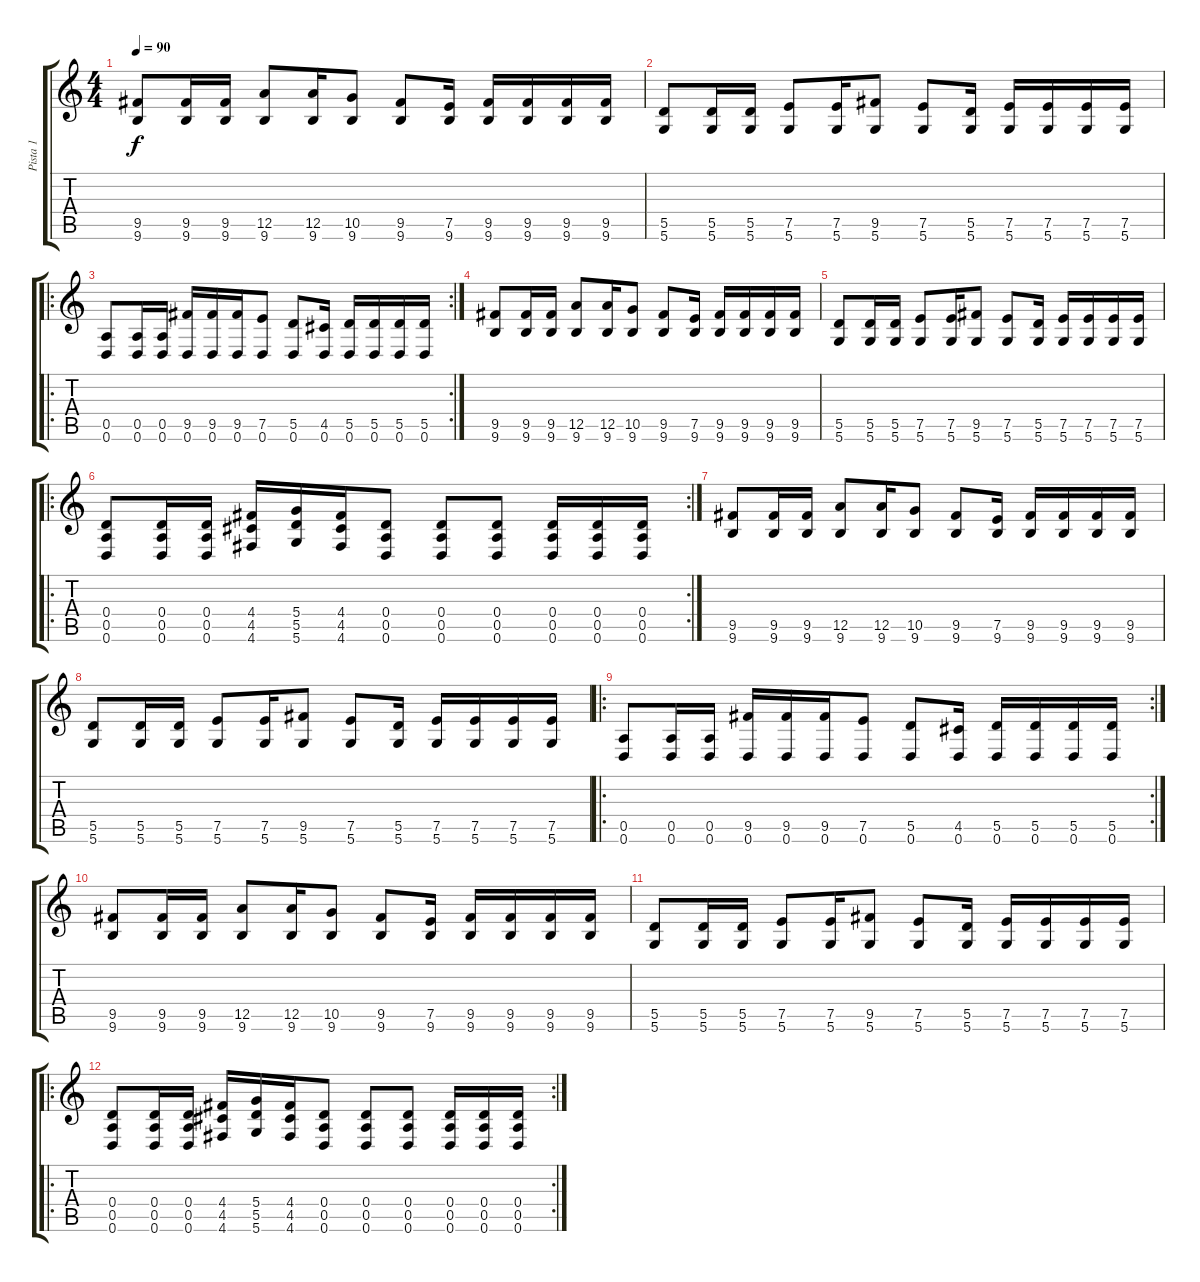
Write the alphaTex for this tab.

\track ("Pista 1" "Pista 1") {instrument distortionguitar}
\staff {score tabs}
\tuning (E4 B3 G3 D3 A2 D2) {hide}
\ts (4 4)
\tempo 90
\clef g2
\ks c
(9.5 9.6).8{dy f} (9.5 9.6).16 (9.5 9.6).16 (12.5 9.6).8 (12.5 9.6).16 (10.5 9.6).8 (9.5 9.6).8 (7.5 9.6).16 (9.5 9.6).16 (9.5 9.6).16 (9.5 9.6).16 (9.5 9.6).16 |
(5.5 5.6).8 (5.5 5.6).16 (5.5 5.6).16 (7.5 5.6).8 (7.5 5.6).16 (9.5 5.6).8 (7.5 5.6).8 (5.5 5.6).16 (7.5 5.6).16 (7.5 5.6).16 (7.5 5.6).16 (7.5 5.6).16 |
\ro
\rc 2
(0.5 0.6).8 (0.5 0.6).16 (0.5 0.6).16 (9.5 0.6).16 (9.5 0.6).16 (9.5 0.6).16 (7.5 0.6).8 (5.5 0.6).8 (4.5 0.6).16 (5.5 0.6).16 (5.5 0.6).16 (5.5 0.6).16 (5.5 0.6).16 |
(9.5 9.6).8 (9.5 9.6).16 (9.5 9.6).16 (12.5 9.6).8 (12.5 9.6).16 (10.5 9.6).8 (9.5 9.6).8 (7.5 9.6).16 (9.5 9.6).16 (9.5 9.6).16 (9.5 9.6).16 (9.5 9.6).16 |
(5.5 5.6).8 (5.5 5.6).16 (5.5 5.6).16 (7.5 5.6).8 (7.5 5.6).16 (9.5 5.6).8 (7.5 5.6).8 (5.5 5.6).16 (7.5 5.6).16 (7.5 5.6).16 (7.5 5.6).16 (7.5 5.6).16 |
\ro
\rc 2
(0.4 0.5 0.6).8 (0.4 0.5 0.6).16 (0.4 0.5 0.6).16 (4.4 4.5 4.6).16 (5.4 5.5 5.6).16 (4.4 4.5 4.6).16 (0.4 0.5 0.6).8 (0.4 0.5 0.6).8 (0.4 0.5 0.6).8 (0.4 0.5 0.6).16 (0.4 0.5 0.6).16 (0.4 0.5 0.6).16 |
(9.5 9.6).8 (9.5 9.6).16 (9.5 9.6).16 (12.5 9.6).8 (12.5 9.6).16 (10.5 9.6).8 (9.5 9.6).8 (7.5 9.6).16 (9.5 9.6).16 (9.5 9.6).16 (9.5 9.6).16 (9.5 9.6).16 |
(5.5 5.6).8 (5.5 5.6).16 (5.5 5.6).16 (7.5 5.6).8 (7.5 5.6).16 (9.5 5.6).8 (7.5 5.6).8 (5.5 5.6).16 (7.5 5.6).16 (7.5 5.6).16 (7.5 5.6).16 (7.5 5.6).16 |
\ro
\rc 2
(0.5 0.6).8 (0.5 0.6).16 (0.5 0.6).16 (9.5 0.6).16 (9.5 0.6).16 (9.5 0.6).16 (7.5 0.6).8 (5.5 0.6).8 (4.5 0.6).16 (5.5 0.6).16 (5.5 0.6).16 (5.5 0.6).16 (5.5 0.6).16 |
(9.5 9.6).8 (9.5 9.6).16 (9.5 9.6).16 (12.5 9.6).8 (12.5 9.6).16 (10.5 9.6).8 (9.5 9.6).8 (7.5 9.6).16 (9.5 9.6).16 (9.5 9.6).16 (9.5 9.6).16 (9.5 9.6).16 |
(5.5 5.6).8 (5.5 5.6).16 (5.5 5.6).16 (7.5 5.6).8 (7.5 5.6).16 (9.5 5.6).8 (7.5 5.6).8 (5.5 5.6).16 (7.5 5.6).16 (7.5 5.6).16 (7.5 5.6).16 (7.5 5.6).16 |
\ro
\rc 2
(0.4 0.5 0.6).8 (0.4 0.5 0.6).16 (0.4 0.5 0.6).16 (4.4 4.5 4.6).16 (5.4 5.5 5.6).16 (4.4 4.5 4.6).16 (0.4 0.5 0.6).8 (0.4 0.5 0.6).8 (0.4 0.5 0.6).8 (0.4 0.5 0.6).16 (0.4 0.5 0.6).16 (0.4 0.5 0.6).16
